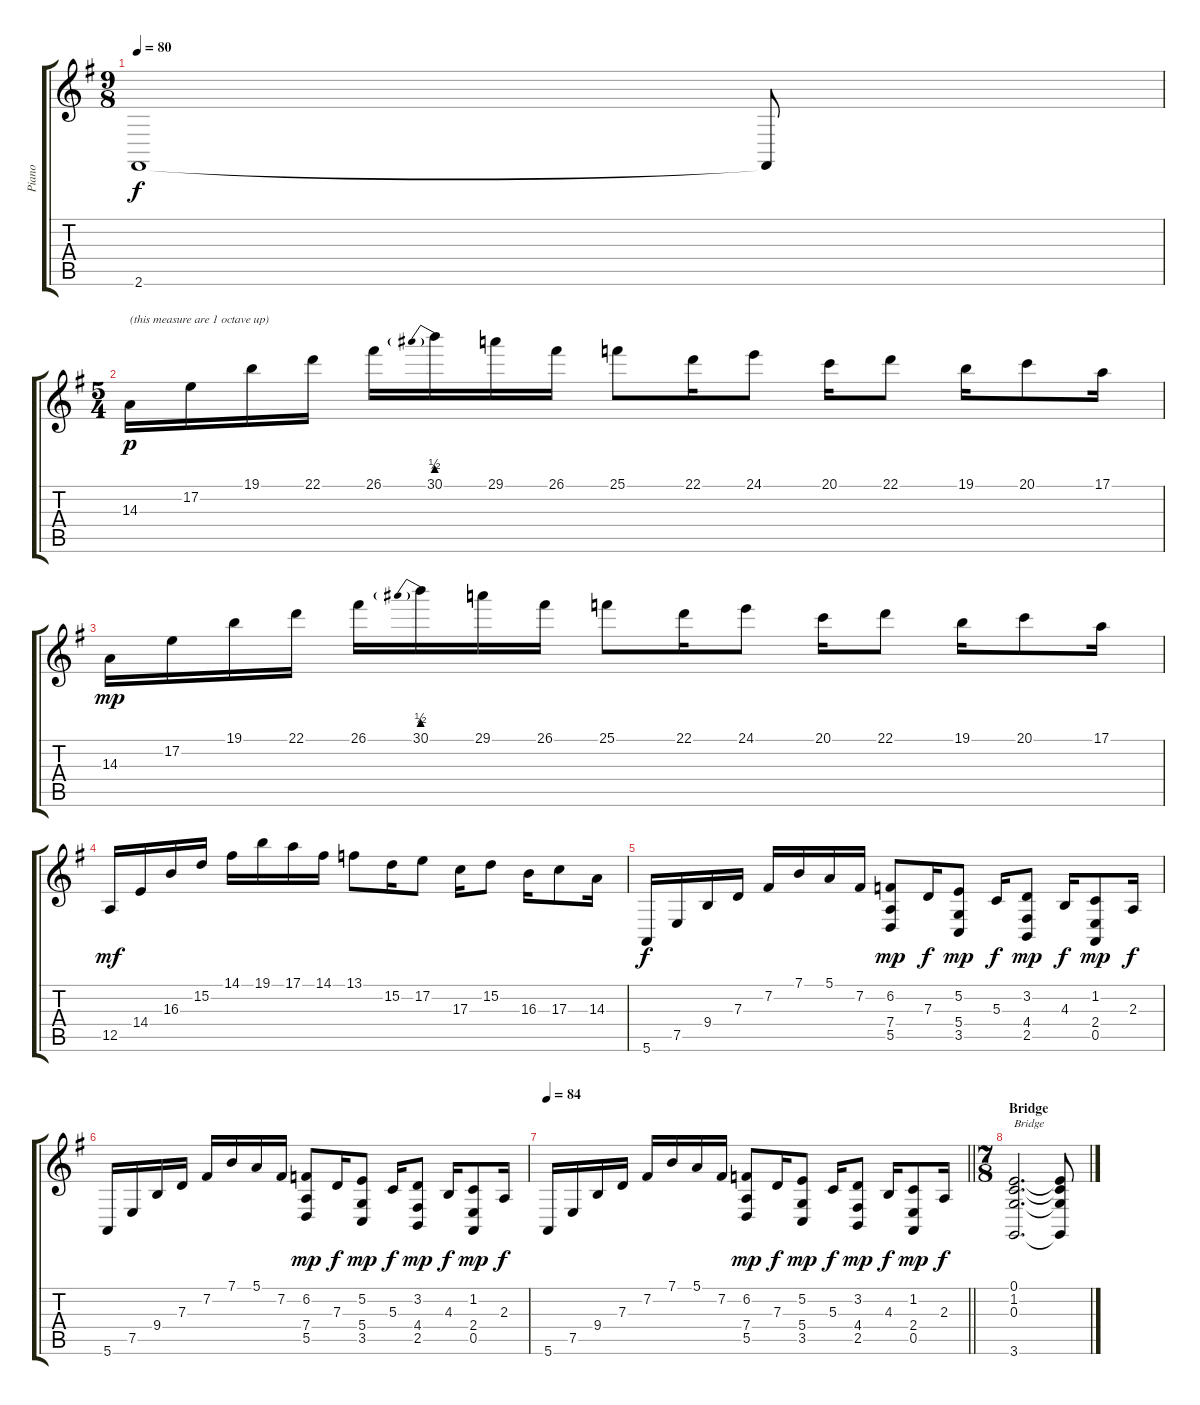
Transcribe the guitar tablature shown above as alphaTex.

\track ("Piano" "Piano") {instrument brightacousticpiano}
\staff {score tabs}
\tuning (E4 B3 G3 D3 A2 E2) {hide}
\ts (9 8)
\tempo 80
\clef g2
\ks eminor
2.6{t}.1{dy f} 2.6{t}.8 |
\ts (5 4)
14.3.16{txt "(this measure are 1 octave up)" dy p} 17.2.16 19.1.16 22.1.16 26.1.16 30.1{be (prebend 0 2 60 2)}.16 29.1.16 26.1.16 25.1.8 22.1.16 24.1.8 20.1.16 22.1.8 19.1.16 20.1.8 17.1.16 |
14.3.16{dy mp} 17.2.16 19.1.16 22.1.16 26.1.16 30.1{be (prebend 0 2 60 2)}.16 29.1.16 26.1.16 25.1.8 22.1.16 24.1.8 20.1.16 22.1.8 19.1.16 20.1.8 17.1.16 |
12.5.16{dy mf} 14.4.16 16.3.16 15.2.16 14.1.16 19.1.16 17.1.16 14.1.16 13.1.8 15.2.16 17.2.8 17.3.16 15.2.8 16.3.16 17.3.8 14.3.16 |
5.6.16{dy f} 7.5.16 9.4.16 7.3.16 7.2.16 7.1.16 5.1.16 7.2.16 (6.2 7.4 5.5).8{dy mp} 7.3.16{dy f} (5.2 5.4 3.5).8{dy mp} 5.3.16{dy f} (3.2 4.4 2.5).8{dy mp} 4.3.16{dy f} (1.2 2.4 0.5).8{dy mp} 2.3.16{dy f} |
5.6.16 7.5.16 9.4.16 7.3.16 7.2.16 7.1.16 5.1.16 7.2.16 (6.2 7.4 5.5).8{dy mp} 7.3.16{dy f} (5.2 5.4 3.5).8{dy mp} 5.3.16{dy f} (3.2 4.4 2.5).8{dy mp} 4.3.16{dy f} (1.2 2.4 0.5).8{dy mp} 2.3.16{dy f} |
\tempo 84
\barLineRight lightlight
5.6.16 7.5.16 9.4.16 7.3.16 7.2.16 7.1.16 5.1.16 7.2.16 (6.2 7.4 5.5).8{dy mp} 7.3.16{dy f} (5.2 5.4 3.5).8{dy mp} 5.3.16{dy f} (3.2 4.4 2.5).8{dy mp} 4.3.16{dy f} (1.2 2.4 0.5).8{dy mp} 2.3.16{dy f} |
\ts (7 8)
\section ("" "Bridge")
(0.1 1.2 0.3 3.6).2{d txt "Bridge"} (0.1{t} 1.2{t} 0.3{t} 3.6{t}).8
